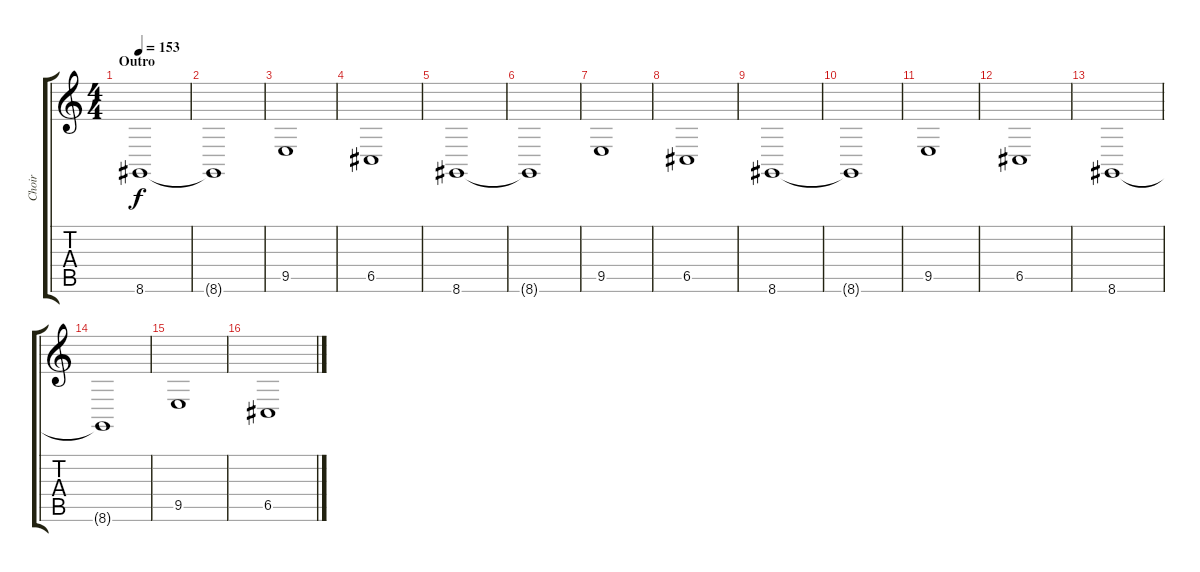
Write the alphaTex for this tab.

\track ("Choir" "Choir") {instrument choiraahs}
\staff {score tabs}
\tuning (D4 A3 F3 C3 G2 C2) {hide}
\ts (4 4)
\section ("" "Outro")
\tempo 153
\clef g2
\ks c
8.6.1{dy f volume 10} |
8.6{t}.1 |
9.5.1 |
6.5.1 |
8.6.1 |
8.6{t}.1 |
9.5.1 |
6.5.1 |
8.6.1 |
8.6{t}.1 |
9.5.1 |
6.5.1 |
8.6.1 |
8.6{t}.1 |
9.5.1 |
6.5.1
